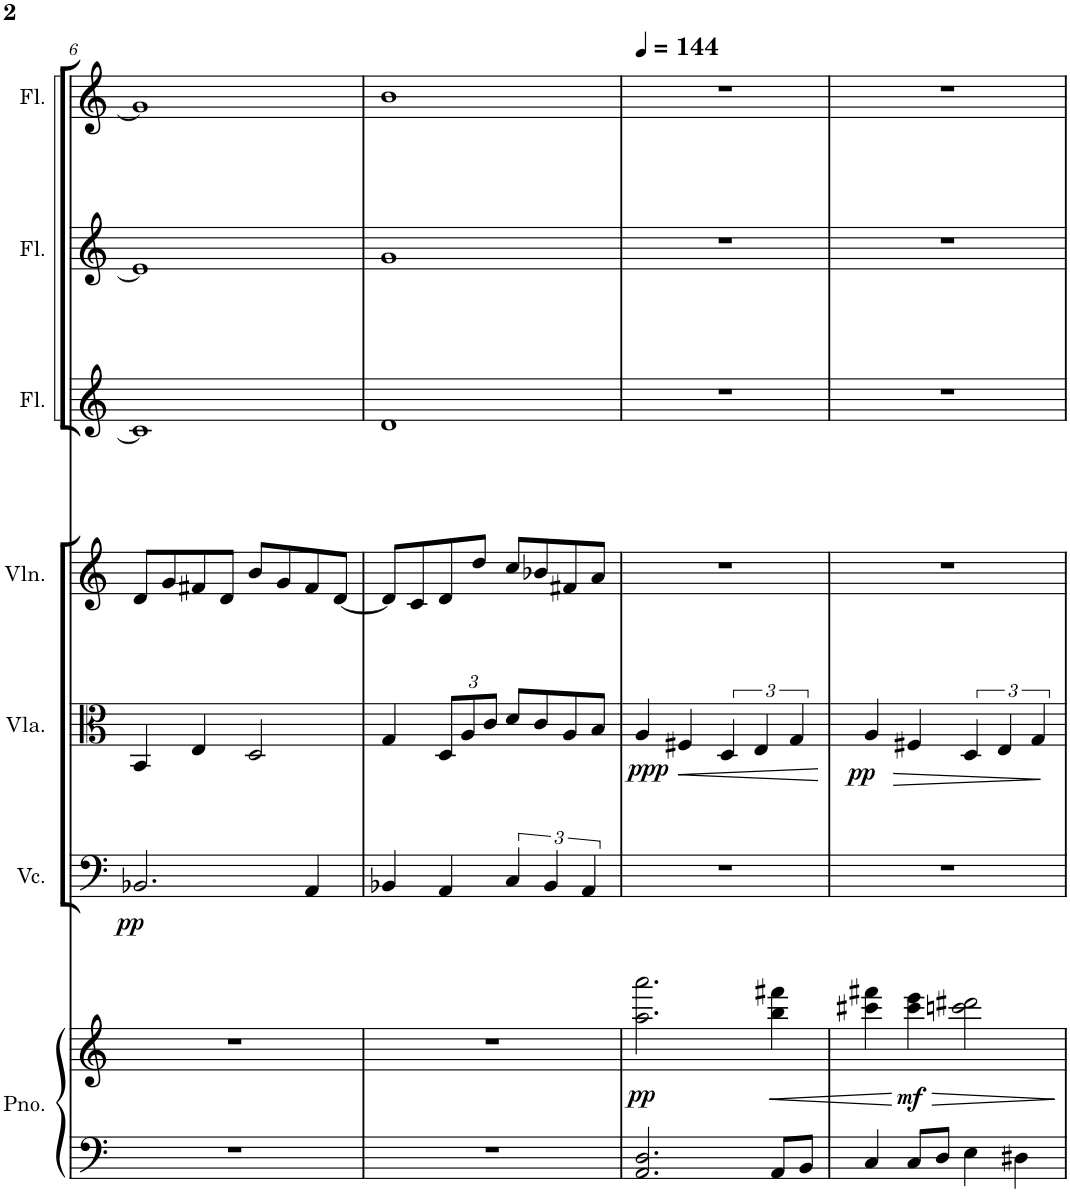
**kern	**kern	**dynam	**kern	**dynam	**kern	**dynam	**kern	**kern	**kern	**kern
*part7	*part7	*part7	*part6	*part6	*part5	*part5	*part4	*part3	*part2	*part1
*staff8	*staff7	*staff7/8	*staff6	*staff6	*staff5	*staff5	*staff4	*staff3	*staff2	*staff1
*I"Piano	*	*	*I"Violoncello	*	*I"Viola	*	*I"Violin	*I"Flute	*I"Flute	*I"Flute
*I'Pno.	*	*	*I'Vc.	*	*I'Vla.	*	*I'Vln.	*I'Fl.	*I'Fl.	*I'Fl.
!!LO:PB:g=z
*clefF4	*clefG2	*	*clefF4	*	*clefC3	*	*clefG2	*clefG2	*clefG2	*clefG2
*k[]	*k[]	*	*k[]	*	*k[]	*	*k[]	*k[]	*k[]	*k[]
*M4/4	*M4/4	*	*M4/4	*	*M4/4	*	*M4/4	*M4/4	*M4/4	*M4/4
=6	=6	=6	=6	=6	=6	=6	=6	=6	=6	=6
!	!	!	!	!LO:DY:b	!	!	!	!	!	!
1r	1r	.	2.BB-X/	pp	4BB/	.	8d/L	1c_	1e_	1g_
.	.	.	.	.	.	.	8g/	.	.	.
.	.	.	.	.	4E/	.	8f#X/	.	.	.
.	.	.	.	.	.	.	8d/J	.	.	.
.	.	.	.	.	2D/	.	8b/L	.	.	.
.	.	.	.	.	.	.	8g/	.	.	.
.	.	.	4AA/	.	.	.	8f#/	.	.	.
.	.	.	.	.	.	.	[8d/J	.	.	.
=7	=7	=7	=7	=7	=7	=7	=7	=7	=7	=7
*	*	*	*	*	*	*	*	*^	*^	*^
1r	1r	.	4BB-X/	.	4G/	.	8d/L]	4.c] [4.d	1d	4.e] [4.g	1g	4.g] [4.b	1b
.	.	.	.	.	.	.	8c/	.	.	.	.	.	.
*	*	*	*	*	*Xbrackettup	*	*	*	*	*	*	*	*
.	.	.	4AA/	.	12D/L	.	8d/	.	.	.	.	.	.
.	.	.	.	.	12A/	.	.	.	.	.	.	.	.
.	.	.	.	.	.	.	8dd/J	8d_	.	8g_	.	8b_	.
.	.	.	.	.	12c/J	.	.	.	.	.	.	.	.
.	.	.	6C/	.	8d/L	.	8cc/L	2d]	.	2g]	.	2b]	.
.	.	.	.	.	8c/	.	8b-X/	.	.	.	.	.	.
.	.	.	6BB-/	.	.	.	.	.	.	.	.	.	.
.	.	.	.	.	8A/	.	8f#X/	.	.	.	.	.	.
.	.	.	6AA/	.	.	.	.	.	.	.	.	.	.
.	.	.	.	.	8B/J	.	8a/J	.	.	.	.	.	.
*	*	*	*	*	*	*	*	*v	*v	*	*	*v	*v
*	*	*	*	*	*	*	*	*	*v	*v	*
=8	=8	=8	=8	=8	=8	=8	=8	=8	=8	=8
*	*	*	*	*	*	*	*	*	*	*MM144
!	!	!LO:DY:b	!	!	!	!LO:DY:b	!	!	!	!
2.AA/ 2.D/	2.aa\ 2.aaa\	pp	1r	.	4A/	ppp	1r	1r	1r	1r
!	!	!	!	!	!	!LO:HP:b	!	!	!	!
.	.	.	.	.	4F#X/	<	.	.	.	.
*	*	*	*	*	*brackettup	*	*	*	*	*
.	.	.	.	.	6D/	.	.	.	.	.
.	.	.	.	.	6E/	.	.	.	.	.
!	!	!LO:HP:b	!	!	!	!	!	!	!	!
8AA/L	4bb\ 4fff#X\	<	.	.	.	.	.	.	.	.
.	.	.	.	.	6G/	.	.	.	.	.
8BB/J	.	.	.	.	.	.	.	.	.	.
=9	=9	=9	=9	=9	=9	=9	=9	=9	=9	=9
!	!	!	!	!	!	!LO:DY:b	!	!	!	!
4C/	4ccc#X\ 4fff#X\	.	1r	.	4A/	pp	1r	1r	1r	1r
!	!	!LO:DY:b	!	!	!	!	!	!	!	!
8C/L	4ccc#\ 4eee\	mf	.	.	4F#X/	.	.	.	.	.
8D/J	.	.	.	.	.	.	.	.	.	.
4E\	2cccn\ 2ddd#X\	.	.	.	6D/	.	.	.	.	.
.	.	.	.	.	6E/	.	.	.	.	.
4D#X\	.	.	.	.	.	.	.	.	.	.
.	.	.	.	.	6G/	.	.	.	.	.
.	.	[	.	.	.	[	.	.	.	.
=	=	=	=	=	=	=	=	=	=	=
*-	*-	*-	*-	*-	*-	*-	*-	*-	*-	*-
